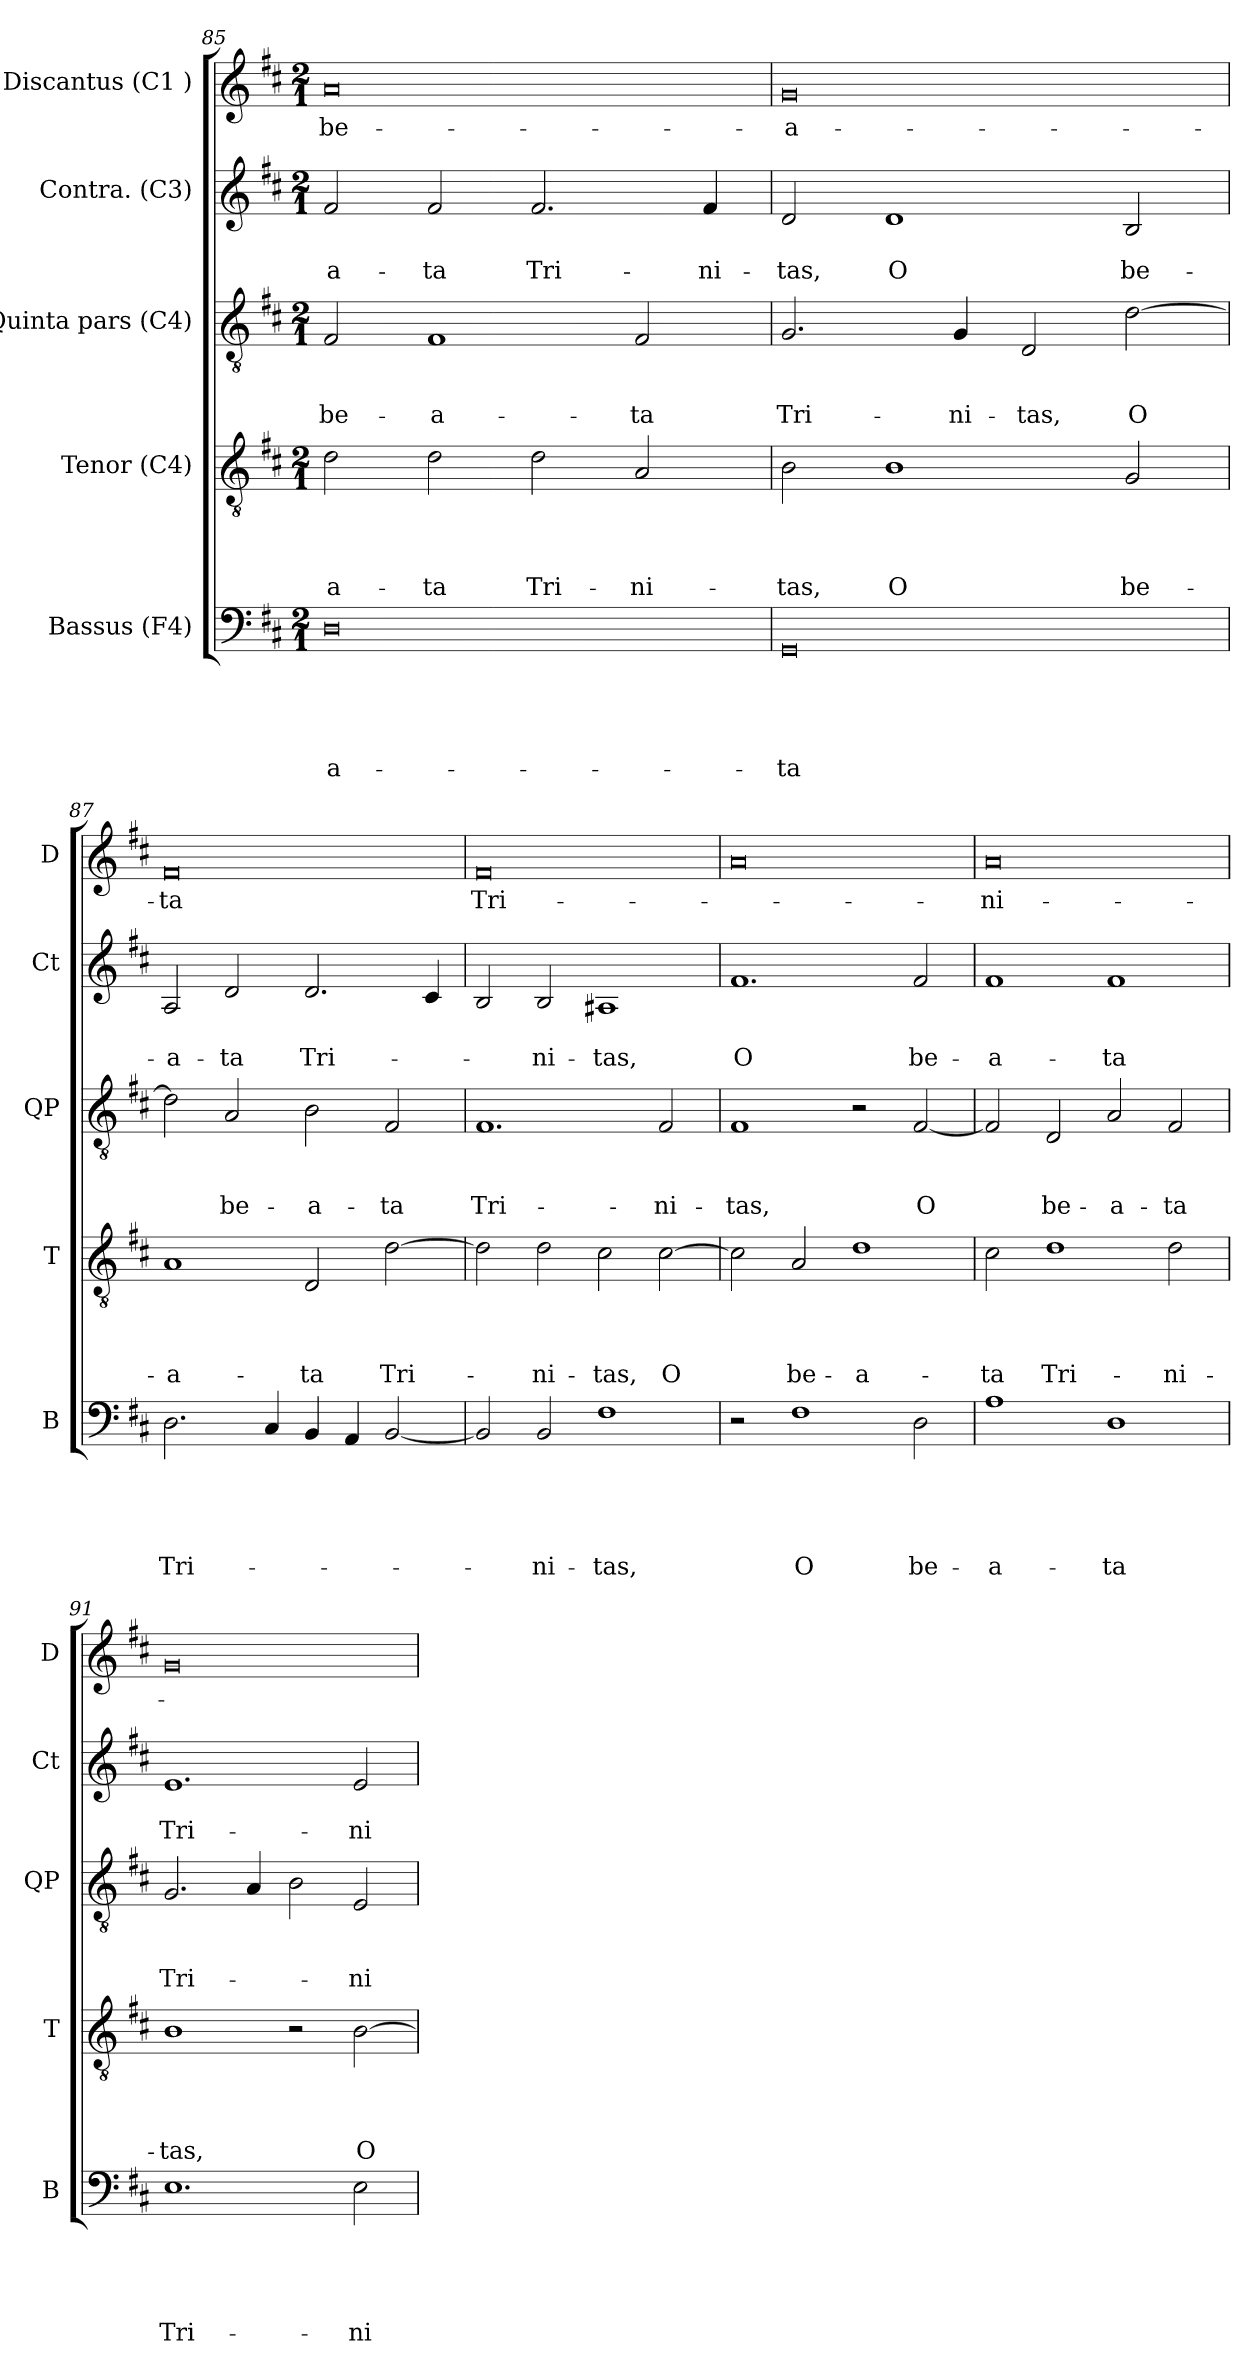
**kern	**text	**text	**text	**text	**text	**kern	**text	**text	**text	**text	**kern	**text	**text	**text	**kern	**text	**text	**kern	**text
*part5	*part5	*part5	*part5	*part5	*part5	*part4	*part4	*part4	*part4	*part4	*part3	*part3	*part3	*part3	*part2	*part2	*part2	*part1	*part1
*staff5	*staff5	*staff5	*staff5	*staff5	*staff5	*staff4	*staff4	*staff4	*staff4	*staff4	*staff3	*staff3	*staff3	*staff3	*staff2	*staff2	*staff2	*staff1	*staff1
*I"Bassus (F4)	*	*	*	*	*	*I"Tenor (C4)	*	*	*	*	*I"Quinta pars (C4)	*	*	*	*I"Contra. (C3)	*	*	*I"Discantus (C1 )	*
*I'B	*	*	*	*	*	*I'T	*	*	*	*	*I'QP	*	*	*	*I'Ct	*	*	*I'D	*
*clefF4	*	*	*	*	*	*clefGv2	*	*	*	*	*clefGv2	*	*	*	*clefG2	*	*	*clefG2	*
*k[f#c#]	*	*	*	*	*	*k[f#c#]	*	*	*	*	*k[f#c#]	*	*	*	*k[f#c#]	*	*	*k[f#c#]	*
*D:	*	*	*	*	*	*D:	*	*	*	*	*D:	*	*	*	*D:	*	*	*D:	*
*M2/1	*	*	*	*	*	*M2/1	*	*	*	*	*M2/1	*	*	*	*M2/1	*	*	*M2/1	*
=85	=85	=85	=85	=85	=85	=85	=85	=85	=85	=85	=85	=85	=85	=85	=85	=85	=85	=85	=85
!	!	!	!	!	!LO:LY:b:rj	!	!	!	!	!LO:LY:b	!	!	!	!LO:LY:b	!	!	!LO:LY:b	!	!LO:LY:b:rj
0D	.	.	.	.	-a-	2d\	.	.	.	-a-	2F#/	.	.	be-	2f#/	.	-a-	0a	be-
!	!	!	!	!	!	!	!	!	!	!LO:LY:b	!	!	!	!LO:LY:b:rj	!	!	!LO:LY:b	!	!
.	.	.	.	.	.	2d\	.	.	.	-ta	1F#	.	.	-a-	2f#/	.	-ta	.	.
!	!	!	!	!	!	!	!	!	!	!LO:LY:b	!	!	!	!	!	!	!LO:LY:b	!	!
.	.	.	.	.	.	2d\	.	.	.	Tri-	.	.	.	.	2.f#/	.	Tri-	.	.
!	!	!	!	!	!	!	!	!	!	!LO:LY:b	!	!	!	!LO:LY:b	!	!	!	!	!
.	.	.	.	.	.	2A/	.	.	.	-ni-	2F#/	.	.	-ta	.	.	.	.	.
!	!	!	!	!	!	!	!	!	!	!	!	!	!	!	!	!	!LO:LY:b	!	!
.	.	.	.	.	.	.	.	.	.	.	.	.	.	.	4f#/	.	-ni-	.	.
!!LO:PB:g=z
=86	=86	=86	=86	=86	=86	=86	=86	=86	=86	=86	=86	=86	=86	=86	=86	=86	=86	=86	=86
!	!	!	!	!	!LO:LY:b:rj	!	!	!	!	!LO:LY:b	!	!	!	!LO:LY:b	!	!	!LO:LY:b	!	!LO:LY:b:rj
0GG	.	.	.	.	-ta	2B\	.	.	.	-tas,	2.G/	.	.	Tri-	2d/	.	-tas,	0g	-a-
!	!	!	!	!	!	!	!	!	!	!LO:LY:b	!	!	!	!	!	!	!LO:LY:b	!	!
.	.	.	.	.	.	1B	.	.	.	O	.	.	.	.	1d	.	O	.	.
!	!	!	!	!	!	!	!	!	!	!	!	!	!	!LO:LY:b	!	!	!	!	!
.	.	.	.	.	.	.	.	.	.	.	4G/	.	.	-ni-	.	.	.	.	.
!	!	!	!	!	!	!	!	!	!	!	!	!	!	!LO:LY:b	!	!	!	!	!
.	.	.	.	.	.	.	.	.	.	.	2D/	.	.	-tas,	.	.	.	.	.
!	!	!	!	!	!	!	!	!	!	!LO:LY:b	!	!	!	!LO:LY:b	!	!	!LO:LY:b	!	!
.	.	.	.	.	.	2G/	.	.	.	be-	[>2d\	.	.	O	2B/	.	be-	.	.
=87	=87	=87	=87	=87	=87	=87	=87	=87	=87	=87	=87	=87	=87	=87	=87	=87	=87	=87	=87
!	!	!	!	!	!LO:LY:b	!	!	!	!	!LO:LY:b:rj	!	!	!	!	!	!	!LO:LY:b	!	!LO:LY:b:rj
2.D\	.	.	.	.	Tri-	1A	.	.	.	-a-	2d\]	.	.	.	2A/	.	-a-	0f#	-ta
!	!	!	!	!	!	!	!	!	!	!	!	!	!	!LO:LY:b	!	!	!LO:LY:b	!	!
.	.	.	.	.	.	.	.	.	.	.	2A/	.	.	be-	2d/	.	-ta	.	.
4C#/	.	.	.	.	.	.	.	.	.	.	.	.	.	.	.	.	.	.	.
!	!	!	!	!	!	!	!	!	!	!LO:LY:b	!	!	!	!LO:LY:b	!	!	!LO:LY:b	!	!
4BB/	.	.	.	.	.	2D/	.	.	.	-ta	2B\	.	.	-a-	2.d/	.	Tri-	.	.
4AA/	.	.	.	.	.	.	.	.	.	.	.	.	.	.	.	.	.	.	.
!	!	!	!	!	!	!	!	!	!	!LO:LY:b	!	!	!	!LO:LY:b	!	!	!	!	!
[<2BB/	.	.	.	.	.	[>2d\	.	.	.	Tri-	2F#/	.	.	-ta	.	.	.	.	.
.	.	.	.	.	.	.	.	.	.	.	.	.	.	.	4c#/	.	.	.	.
=88	=88	=88	=88	=88	=88	=88	=88	=88	=88	=88	=88	=88	=88	=88	=88	=88	=88	=88	=88
!	!	!	!	!	!	!	!	!	!	!	!	!	!	!LO:LY:b	!	!	!	!	!LO:LY:b
2BB/]	.	.	.	.	.	2d\]	.	.	.	.	1.F#	.	.	Tri-	2B/	.	.	0f#	Tri-
!	!	!	!	!	!LO:LY:b	!	!	!	!	!LO:LY:b	!	!	!	!	!	!	!LO:LY:b	!	!
2BB/	.	.	.	.	-ni-	2d\	.	.	.	-ni-	.	.	.	.	2B/	.	-ni-	.	.
!	!	!	!	!	!LO:LY:b	!	!	!	!	!LO:LY:b	!	!	!	!	!	!	!LO:LY:b	!	!
1F#	.	.	.	.	-tas,	2c#\	.	.	.	-tas,	.	.	.	.	1A#X	.	-tas,	.	.
!	!	!	!	!	!	!	!	!	!	!LO:LY:b	!	!	!	!LO:LY:b	!	!	!	!	!
.	.	.	.	.	.	[>2c#\	.	.	.	O	2F#/	.	.	-ni-	.	.	.	.	.
=89	=89	=89	=89	=89	=89	=89	=89	=89	=89	=89	=89	=89	=89	=89	=89	=89	=89	=89	=89
!	!	!	!	!	!	!	!	!	!	!	!	!	!	!LO:LY:b	!	!	!LO:LY:b	!	!
2r	.	.	.	.	.	2c#\]	.	.	.	.	1F#	.	.	-tas,	1.f#	.	O	0a	.
!	!	!	!	!	!LO:LY:b	!	!	!	!	!LO:LY:b	!	!	!	!	!	!	!	!	!
1F#	.	.	.	.	O	2A/	.	.	.	be-	.	.	.	.	.	.	.	.	.
!	!	!	!	!	!	!	!	!	!	!LO:LY:b:rj	!	!	!	!	!	!	!	!	!
.	.	.	.	.	.	1d	.	.	.	-a-	2r	.	.	.	.	.	.	.	.
!	!	!	!	!	!LO:LY:b	!	!	!	!	!	!	!	!	!LO:LY:b	!	!	!LO:LY:b	!	!
2D\	.	.	.	.	be-	.	.	.	.	.	[<2F#/	.	.	O	2f#/	.	be-	.	.
=90	=90	=90	=90	=90	=90	=90	=90	=90	=90	=90	=90	=90	=90	=90	=90	=90	=90	=90	=90
!	!	!	!	!	!LO:LY:b:rj	!	!	!	!	!LO:LY:b	!	!	!	!	!	!	!LO:LY:b:rj	!	!LO:LY:b:rj
1A	.	.	.	.	-a-	2c#\	.	.	.	-ta	2F#/]	.	.	.	1f#	.	-a-	0a	-ni-
!	!	!	!	!	!	!	!	!	!	!LO:LY:b	!	!	!	!LO:LY:b	!	!	!	!	!
.	.	.	.	.	.	1d	.	.	.	Tri-	2D/	.	.	be-	.	.	.	.	.
!	!	!	!	!	!LO:LY:b	!	!	!	!	!	!	!	!	!LO:LY:b	!	!	!LO:LY:b	!	!
1D	.	.	.	.	-ta	.	.	.	.	.	2A/	.	.	-a-	1f#	.	-ta	.	.
!	!	!	!	!	!	!	!	!	!	!LO:LY:b	!	!	!	!LO:LY:b	!	!	!	!	!
.	.	.	.	.	.	2d\	.	.	.	-ni-	2F#/	.	.	-ta	.	.	.	.	.
!!LO:LB:g=z
=91	=91	=91	=91	=91	=91	=91	=91	=91	=91	=91	=91	=91	=91	=91	=91	=91	=91	=91	=91
!	!	!	!	!	!LO:LY:b	!	!	!	!	!LO:LY:b	!	!	!	!LO:LY:b	!	!	!LO:LY:b	!	!
1.E	.	.	.	.	Tri-	1B	.	.	.	-tas,	2.G/	.	.	Tri-	1.e	.	Tri-	0g	.
.	.	.	.	.	.	.	.	.	.	.	4A/	.	.	.	.	.	.	.	.
.	.	.	.	.	.	2r	.	.	.	.	2B\	.	.	.	.	.	.	.	.
!	!	!	!	!	!LO:LY:b	!	!	!	!	!LO:LY:b	!	!	!	!LO:LY:b	!	!	!LO:LY:b	!	!
2E\	.	.	.	.	-ni-	[>2B\	.	.	.	O	2E/	.	.	-ni-	2e/	.	-ni-	.	.
=	=	=	=	=	=	=	=	=	=	=	=	=	=	=	=	=	=	=	=
*-	*-	*-	*-	*-	*-	*-	*-	*-	*-	*-	*-	*-	*-	*-	*-	*-	*-	*-	*-
